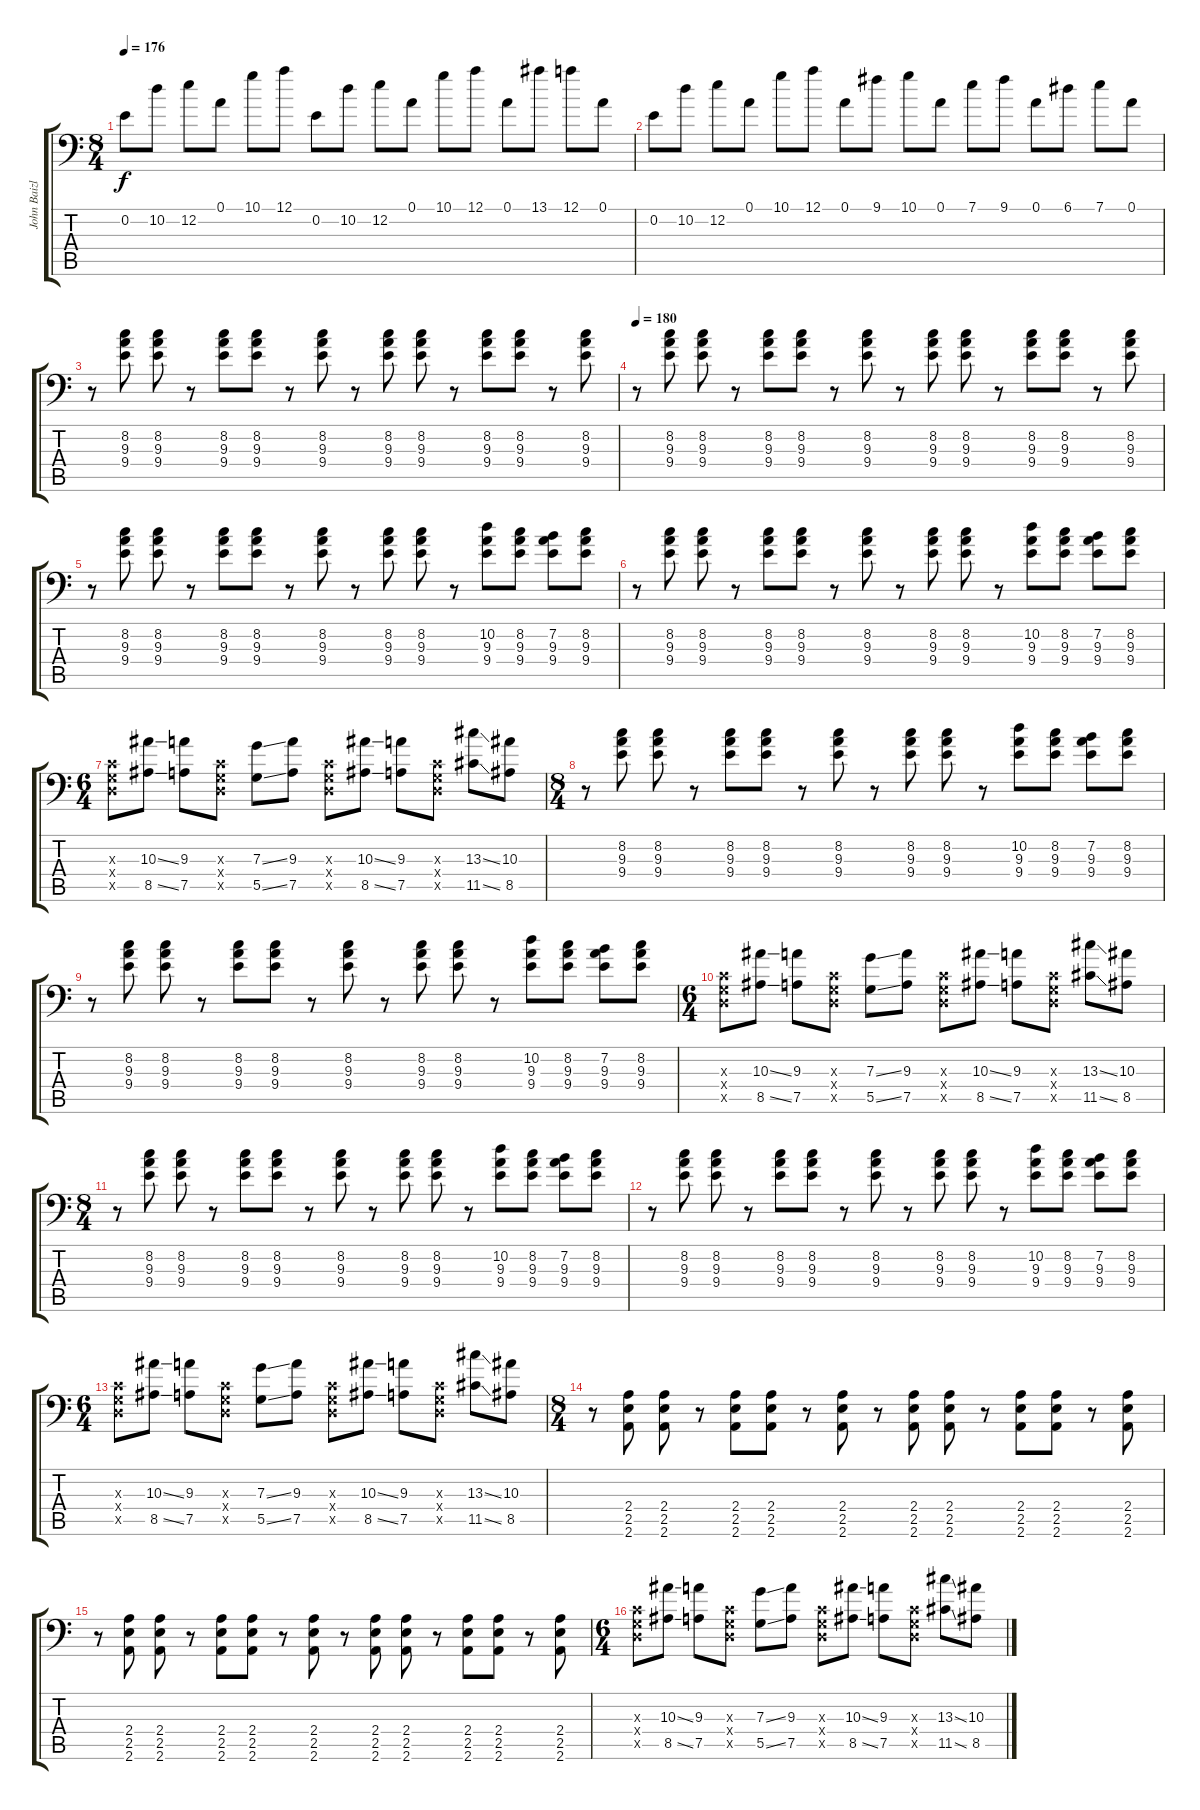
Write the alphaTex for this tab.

\track ("John Baizley" "John Baizl") {instrument distortionguitar}
\staff {score tabs}
\tuning (A3 E3 C3 G2 D2 G1) {hide}
\ts (8 4)
\tempo 176
\clef f4
\ks c
0.2.8{dy f} 10.2.8 12.2.8 0.1.8 10.1.8 12.1.8 0.2.8 10.2.8 12.2.8 0.1.8 10.1.8 12.1.8 0.1.8 13.1.8 12.1.8 0.1.8 |
0.2.8 10.2.8 12.2.8 0.1.8 10.1.8 12.1.8 0.1.8 9.1.8 10.1.8 0.1.8 7.1.8 9.1.8 0.1.8 6.1.8 7.1.8 0.1.8 |
r.8 (8.2 9.3 9.4).8 (8.2 9.3 9.4).8 r.8 (8.2 9.3 9.4).8 (8.2 9.3 9.4).8 r.8 (8.2 9.3 9.4).8 r.8 (8.2 9.3 9.4).8 (8.2 9.3 9.4).8 r.8 (8.2 9.3 9.4).8 (8.2 9.3 9.4).8 r.8 (8.2 9.3 9.4).8 |
\tempo 180
r.8 (8.2 9.3 9.4).8 (8.2 9.3 9.4).8 r.8 (8.2 9.3 9.4).8 (8.2 9.3 9.4).8 r.8 (8.2 9.3 9.4).8 r.8 (8.2 9.3 9.4).8 (8.2 9.3 9.4).8 r.8 (8.2 9.3 9.4).8 (8.2 9.3 9.4).8 r.8 (8.2 9.3 9.4).8 |
r.8 (8.2 9.3 9.4).8 (8.2 9.3 9.4).8 r.8 (8.2 9.3 9.4).8 (8.2 9.3 9.4).8 r.8 (8.2 9.3 9.4).8 r.8 (8.2 9.3 9.4).8 (8.2 9.3 9.4).8 r.8 (10.2 9.3 9.4).8 (8.2 9.3 9.4).8 (7.2 9.3 9.4).8 (8.2 9.3 9.4).8 |
r.8 (8.2 9.3 9.4).8 (8.2 9.3 9.4).8 r.8 (8.2 9.3 9.4).8 (8.2 9.3 9.4).8 r.8 (8.2 9.3 9.4).8 r.8 (8.2 9.3 9.4).8 (8.2 9.3 9.4).8 r.8 (10.2 9.3 9.4).8 (8.2 9.3 9.4).8 (7.2 9.3 9.4).8 (8.2 9.3 9.4).8 |
\ts (6 4)
(0.3{x} 0.4{x} 0.5{x}).8 (10.3{ss} 8.5{ss}).8 (9.3 7.5).8 (0.3{x} 0.4{x} 0.5{x}).8 (7.3{ss} 5.5{ss}).8 (9.3 7.5).8 (0.3{x} 0.4{x} 0.5{x}).8 (10.3{ss} 8.5{ss}).8 (9.3 7.5).8 (0.3{x} 0.4{x} 0.5{x}).8 (13.3{ss} 11.5{ss}).8 (10.3 8.5).8 |
\ts (8 4)
r.8 (8.2 9.3 9.4).8 (8.2 9.3 9.4).8 r.8 (8.2 9.3 9.4).8 (8.2 9.3 9.4).8 r.8 (8.2 9.3 9.4).8 r.8 (8.2 9.3 9.4).8 (8.2 9.3 9.4).8 r.8 (10.2 9.3 9.4).8 (8.2 9.3 9.4).8 (7.2 9.3 9.4).8 (8.2 9.3 9.4).8 |
r.8 (8.2 9.3 9.4).8 (8.2 9.3 9.4).8 r.8 (8.2 9.3 9.4).8 (8.2 9.3 9.4).8 r.8 (8.2 9.3 9.4).8 r.8 (8.2 9.3 9.4).8 (8.2 9.3 9.4).8 r.8 (10.2 9.3 9.4).8 (8.2 9.3 9.4).8 (7.2 9.3 9.4).8 (8.2 9.3 9.4).8 |
\ts (6 4)
(0.3{x} 0.4{x} 0.5{x}).8 (10.3{ss} 8.5{ss}).8 (9.3 7.5).8 (0.3{x} 0.4{x} 0.5{x}).8 (7.3{ss} 5.5{ss}).8 (9.3 7.5).8 (0.3{x} 0.4{x} 0.5{x}).8 (10.3{ss} 8.5{ss}).8 (9.3 7.5).8 (0.3{x} 0.4{x} 0.5{x}).8 (13.3{ss} 11.5{ss}).8 (10.3 8.5).8 |
\ts (8 4)
r.8 (8.2 9.3 9.4).8 (8.2 9.3 9.4).8 r.8 (8.2 9.3 9.4).8 (8.2 9.3 9.4).8 r.8 (8.2 9.3 9.4).8 r.8 (8.2 9.3 9.4).8 (8.2 9.3 9.4).8 r.8 (10.2 9.3 9.4).8 (8.2 9.3 9.4).8 (7.2 9.3 9.4).8 (8.2 9.3 9.4).8 |
r.8 (8.2 9.3 9.4).8 (8.2 9.3 9.4).8 r.8 (8.2 9.3 9.4).8 (8.2 9.3 9.4).8 r.8 (8.2 9.3 9.4).8 r.8 (8.2 9.3 9.4).8 (8.2 9.3 9.4).8 r.8 (10.2 9.3 9.4).8 (8.2 9.3 9.4).8 (7.2 9.3 9.4).8 (8.2 9.3 9.4).8 |
\ts (6 4)
(0.3{x} 0.4{x} 0.5{x}).8 (10.3{ss} 8.5{ss}).8 (9.3 7.5).8 (0.3{x} 0.4{x} 0.5{x}).8 (7.3{ss} 5.5{ss}).8 (9.3 7.5).8 (0.3{x} 0.4{x} 0.5{x}).8 (10.3{ss} 8.5{ss}).8 (9.3 7.5).8 (0.3{x} 0.4{x} 0.5{x}).8 (13.3{ss} 11.5{ss}).8 (10.3 8.5).8 |
\ts (8 4)
r.8 (2.4 2.5 2.6).8 (2.4 2.5 2.6).8 r.8 (2.4 2.5 2.6).8 (2.4 2.5 2.6).8 r.8 (2.4 2.5 2.6).8 r.8 (2.4 2.5 2.6).8 (2.4 2.5 2.6).8 r.8 (2.4 2.5 2.6).8 (2.4 2.5 2.6).8 r.8 (2.4 2.5 2.6).8 |
r.8 (2.4 2.5 2.6).8 (2.4 2.5 2.6).8 r.8 (2.4 2.5 2.6).8 (2.4 2.5 2.6).8 r.8 (2.4 2.5 2.6).8 r.8 (2.4 2.5 2.6).8 (2.4 2.5 2.6).8 r.8 (2.4 2.5 2.6).8 (2.4 2.5 2.6).8 r.8 (2.4 2.5 2.6).8 |
\ts (6 4)
(0.3{x} 0.4{x} 0.5{x}).8 (10.3{ss} 8.5{ss}).8 (9.3 7.5).8 (0.3{x} 0.4{x} 0.5{x}).8 (7.3{ss} 5.5{ss}).8 (9.3 7.5).8 (0.3{x} 0.4{x} 0.5{x}).8 (10.3{ss} 8.5{ss}).8 (9.3 7.5).8 (0.3{x} 0.4{x} 0.5{x}).8 (13.3{ss} 11.5{ss}).8 (10.3 8.5).8
